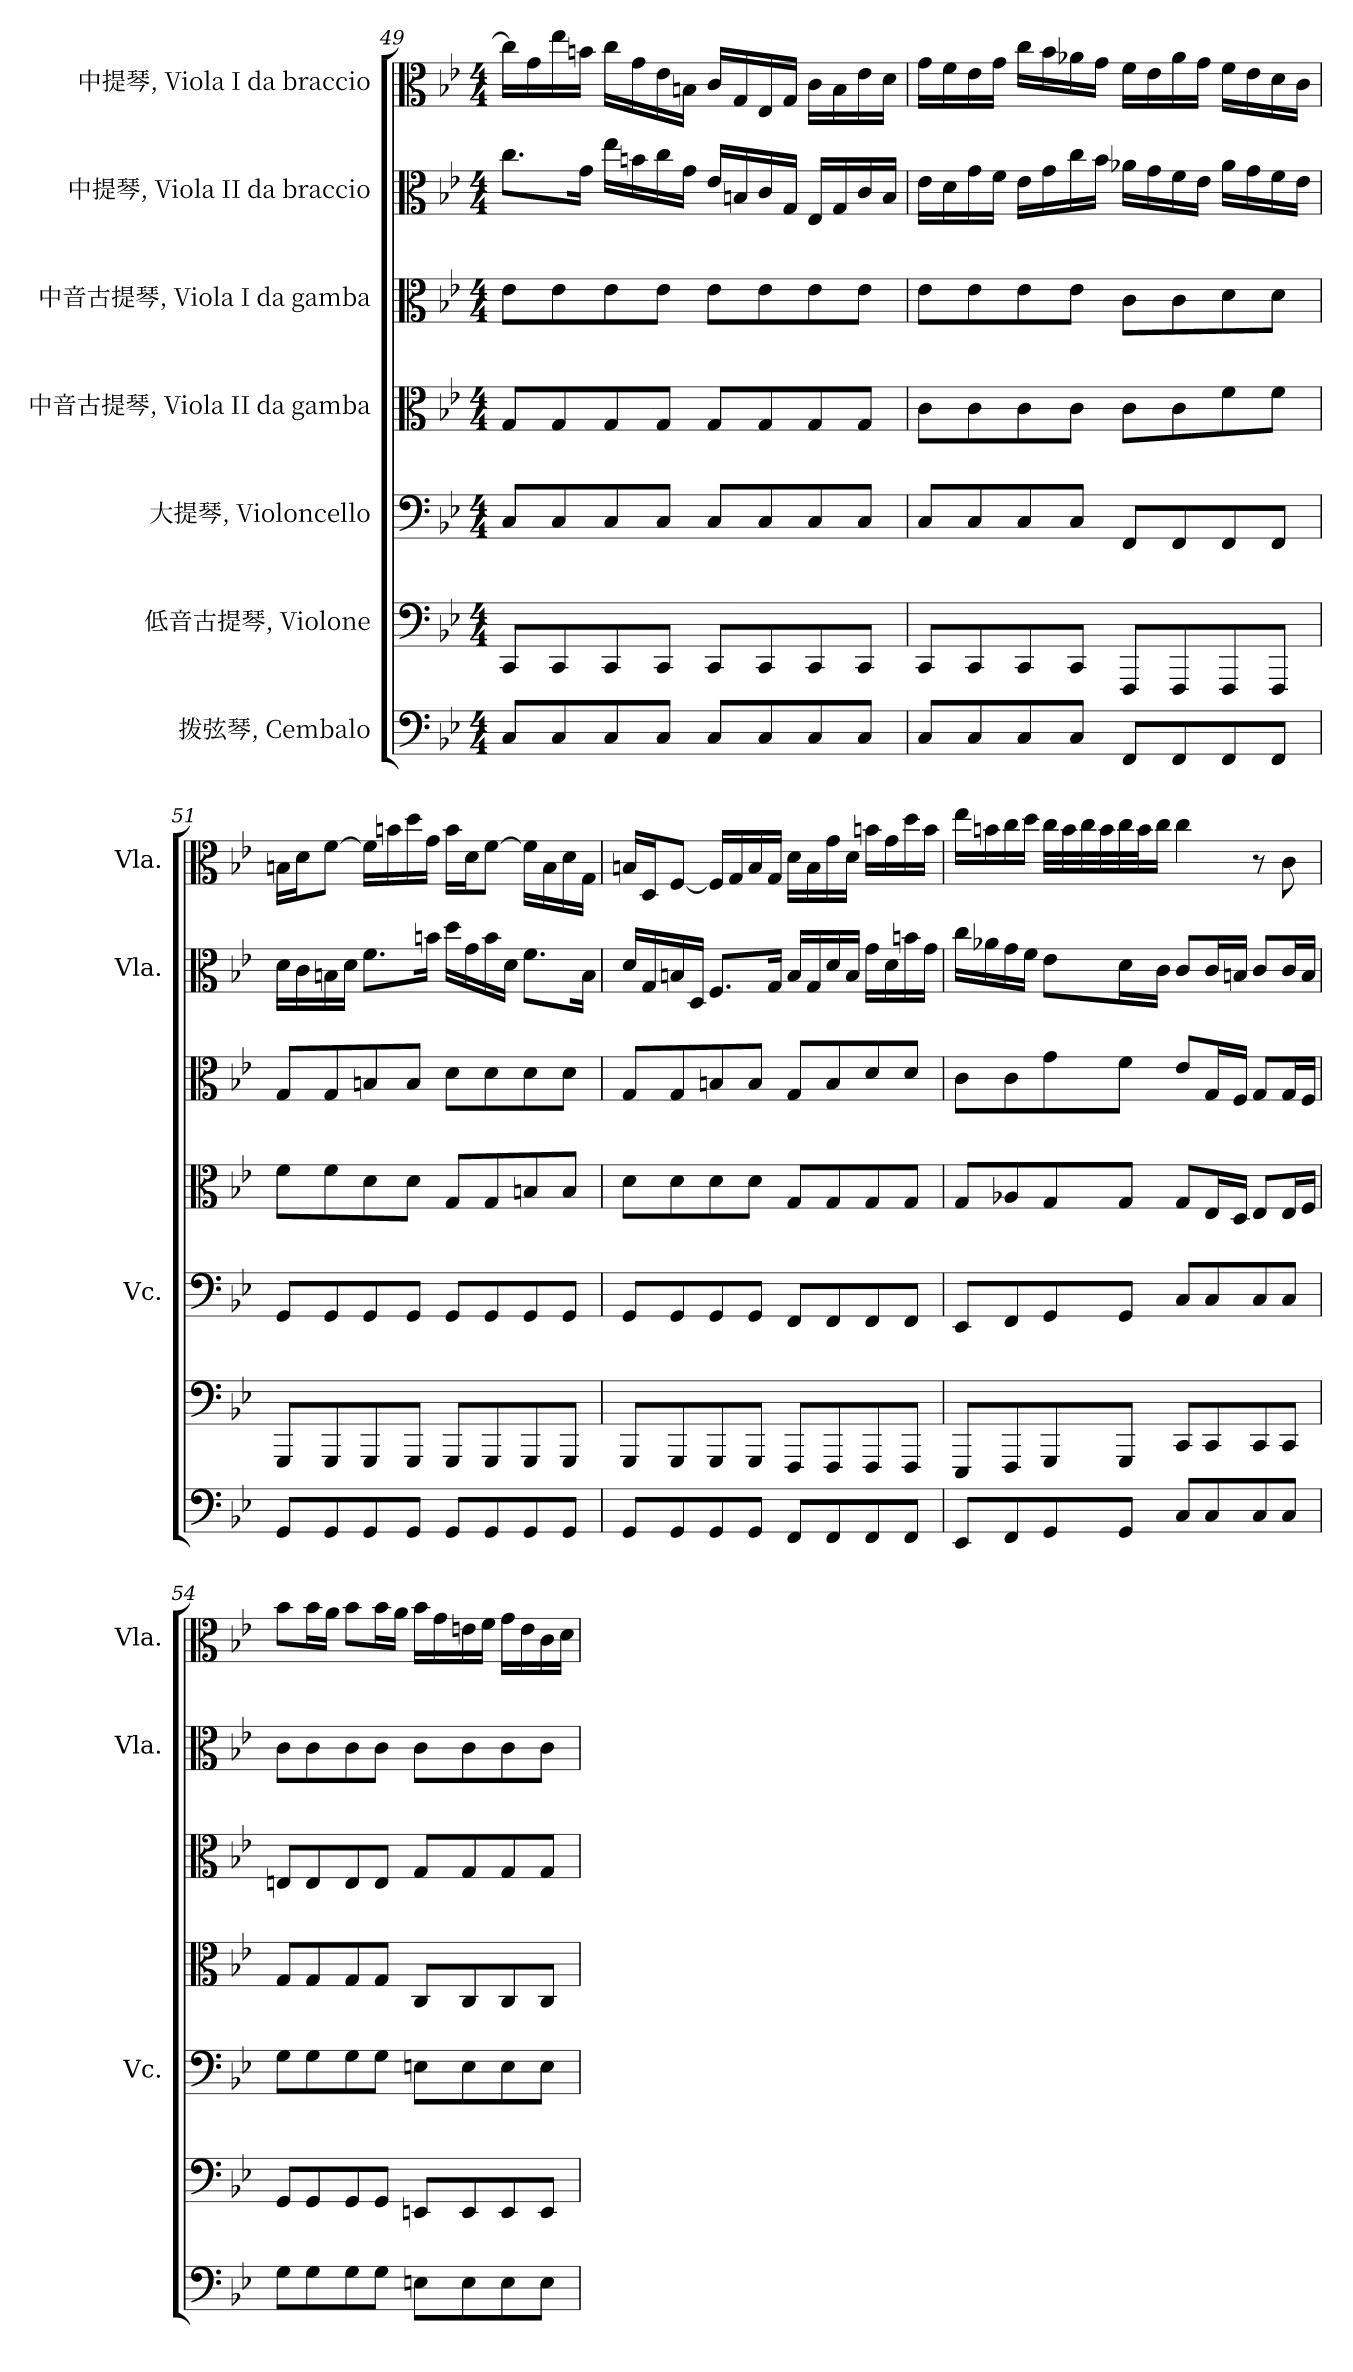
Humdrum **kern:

**kern	**kern	**kern	**kern	**kern	**kern	**kern
*part7	*part6	*part5	*part4	*part3	*part2	*part1
*staff7	*staff6	*staff5	*staff4	*staff3	*staff2	*staff1
*I"拨弦琴, Cembalo	*I"低音古提琴, Violone	*I"大提琴, Violoncello	*I"中音古提琴, Viola II da gamba	*I"中音古提琴, Viola I da gamba	*I"中提琴, Viola II da braccio	*I"中提琴, Viola I da braccio
*	*	*I'Vc.	*	*	*I'Vla.	*I'Vla.
!!LO:PB:g=z
*clefF4	*clefF4	*clefF4	*clefC3	*clefC3	*clefC3	*clefC3
*k[b-e-]	*k[b-e-]	*k[b-e-]	*k[b-e-]	*k[b-e-]	*k[b-e-]	*k[b-e-]
*M4/4	*M4/4	*M4/4	*M4/4	*M4/4	*M4/4	*M4/4
=49	=49	=49	=49	=49	=49	=49
8C/L	8CC/L	8C/L	8G/L	8e-\L	8.cc\L	16cc\LL]
.	.	.	.	.	.	16g\
8C/	8CC/	8C/	8G/	8e-\	.	16ee-\
.	.	.	.	.	16g\Jk	16bn\JJ
8C/	8CC/	8C/	8G/	8e-\	16ee-\LL	16cc\LL
.	.	.	.	.	16bn\	16g\
8C/J	8CC/J	8C/J	8G/J	8e-\J	16cc\	16e-\
.	.	.	.	.	16g\JJ	16Bn\JJ
8C/L	8CC/L	8C/L	8G/L	8e-\L	16e-/LL	16c/LL
.	.	.	.	.	16Bn/	16G/
8C/	8CC/	8C/	8G/	8e-\	16c/	16E-/
.	.	.	.	.	16G/JJ	16G/JJ
8C/	8CC/	8C/	8G/	8e-\	16E-/LL	16c\LL
.	.	.	.	.	16G/	16B\
8C/J	8CC/J	8C/J	8G/J	8e-\J	16c/	16e-\
.	.	.	.	.	16B/JJ	16d\JJ
=50	=50	=50	=50	=50	=50	=50
8C/L	8CC/L	8C/L	8c\L	8e-\L	16e-\LL	16g\LL
.	.	.	.	.	16d\	16f\
8C/	8CC/	8C/	8c\	8e-\	16g\	16e-\
.	.	.	.	.	16f\JJ	16g\JJ
8C/	8CC/	8C/	8c\	8e-\	16e-\LL	16cc\LL
.	.	.	.	.	16g\	16b-\
8C/J	8CC/J	8C/J	8c\J	8e-\J	16cc\	16a-X\
.	.	.	.	.	16b-\JJ	16g\JJ
8FF/L	8FFF/L	8FF/L	8c\L	8c\L	16a-X\LL	16f\LL
.	.	.	.	.	16g\	16e-\
8FF/	8FFF/	8FF/	8c\	8c\	16f\	16a-\
.	.	.	.	.	16e-\JJ	16g\JJ
8FF/	8FFF/	8FF/	8f\	8d\	16a-\LL	16f\LL
.	.	.	.	.	16g\	16e-\
8FF/J	8FFF/J	8FF/J	8f\J	8d\J	16f\	16d\
.	.	.	.	.	16e-\JJ	16c\JJ
!!LO:PB:g=z
=51	=51	=51	=51	=51	=51	=51
8GG/L	8GGG/L	8GG/L	8f\L	8G/L	16d\LL	16Bn\LL
.	.	.	.	.	16c\	16d\J
8GG/	8GGG/	8GG/	8f\	8G/	16Bn\	[8f\J
.	.	.	.	.	16d\JJ	.
8GG/	8GGG/	8GG/	8d\	8Bn/	8.f\L	16f\LL]
.	.	.	.	.	.	16bn\
8GG/J	8GGG/J	8GG/J	8d\J	8B/J	.	16dd\
.	.	.	.	.	16bn\Jk	16g\JJ
8GG/L	8GGG/L	8GG/L	8G/L	8d\L	16dd\LL	16b\LL
.	.	.	.	.	16g\	16d\J
8GG/	8GGG/	8GG/	8G/	8d\	16b\	[8f\J
.	.	.	.	.	16d\JJ	.
8GG/	8GGG/	8GG/	8Bn/	8d\	8.f\L	16f\LL]
.	.	.	.	.	.	16B\
8GG/J	8GGG/J	8GG/J	8B/J	8d\J	.	16d\
.	.	.	.	.	16B\Jk	16G\JJ
=52	=52	=52	=52	=52	=52	=52
8GG/L	8GGG/L	8GG/L	8d\L	8G/L	16d/LL	16Bn/LL
.	.	.	.	.	16G/	16D/J
8GG/	8GGG/	8GG/	8d\	8G/	16Bn/	[8F/J
.	.	.	.	.	16D/JJ	.
8GG/	8GGG/	8GG/	8d\	8Bn/	8.F/L	16F/LL]
.	.	.	.	.	.	16G/
8GG/J	8GGG/J	8GG/J	8d\J	8B/J	.	16B/
.	.	.	.	.	16G/Jk	16G/JJ
8FF/L	8FFF/L	8FF/L	8G/L	8G/L	16B/LL	16d\LL
.	.	.	.	.	16G/	16B\
8FF/	8FFF/	8FF/	8G/	8B/	16d/	16g\
.	.	.	.	.	16B/JJ	16d\JJ
8FF/	8FFF/	8FF/	8G/	8d/	16g\LL	16bn\LL
.	.	.	.	.	16d\	16g\
8FF/J	8FFF/J	8FF/J	8G/J	8d/J	16bn\	16dd\
.	.	.	.	.	16g\JJ	16b\JJ
!!LO:PB:g=z
=53	=53	=53	=53	=53	=53	=53
8EE-/L	8EEE-/L	8EE-/L	8G/L	8c\L	16cc\LL	16ee-\LL
.	.	.	.	.	16a-X\	16bn\
8FF/	8FFF/	8FF/	8A-X/	8c\	16g\	16cc\
.	.	.	.	.	16f\JJ	16dd\JJ
8GG/	8GGG/	8GG/	8G/	8g\	8e-\L	32cc\LLL
.	.	.	.	.	.	32b\
.	.	.	.	.	.	32cc\
.	.	.	.	.	.	32b\
8GG/J	8GGG/J	8GG/J	8G/J	8f\J	16d\L	32cc\
.	.	.	.	.	.	32b\J
.	.	.	.	.	16c\JJ	16cc\JJ
8C/L	8CC/L	8C/L	8G/L	8e-/L	8c/L	4cc\
8C/	8CC/	8C/	16E-/L	16G/L	16c/L	.
.	.	.	16D/JJ	16F/JJ	16Bn/JJ	.
8C/	8CC/	8C/	8E-/L	8G/L	8c/L	8r
8C/J	8CC/J	8C/J	16E-/L	16G/L	16c/L	8c\
.	.	.	16F/JJ	16F/JJ	16B/JJ	.
=54	=54	=54	=54	=54	=54	=54
8G\L	8GG/L	8G\L	8G/L	8En/L	8c\L	8b-\L
8G\	8GG/	8G\	8G/	8E/	8c\	16b-\L
.	.	.	.	.	.	16a\JJ
8G\	8GG/	8G\	8G/	8E/	8c\	8b-\L
8G\J	8GG/J	8G\J	8G/J	8E/J	8c\J	16b-\L
.	.	.	.	.	.	16a\JJ
8En\L	8EEn/L	8En\L	8C/L	8G/L	8c\L	16b-\LL
.	.	.	.	.	.	16g\
8E\	8EE/	8E\	8C/	8G/	8c\	16en\
.	.	.	.	.	.	16f\JJ
8E\	8EE/	8E\	8C/	8G/	8c\	16g\LL
.	.	.	.	.	.	16e\
8E\J	8EE/J	8E\J	8C/J	8G/J	8c\J	16c\
.	.	.	.	.	.	16d\JJ
=	=	=	=	=	=	=
*-	*-	*-	*-	*-	*-	*-
